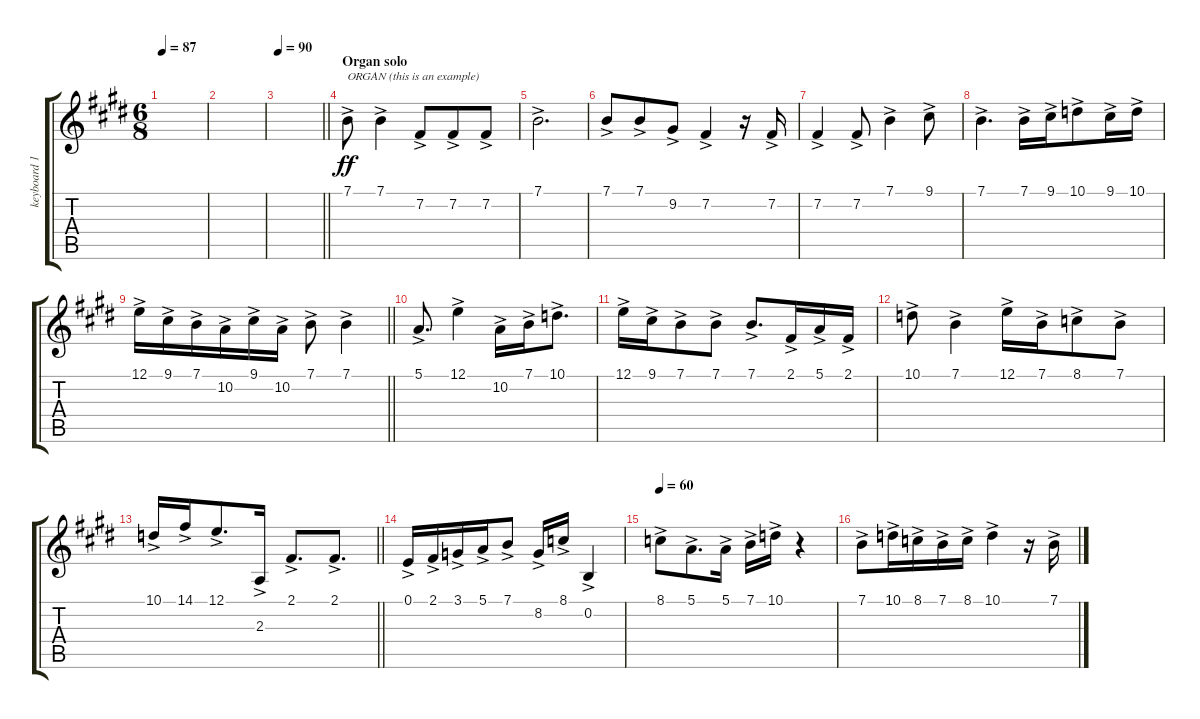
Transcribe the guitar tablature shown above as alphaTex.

\track ("keyboard 1" "keyboard 1") {instrument harpsichord}
\staff {score tabs}
\tuning (E4 B3 G3 D3 A2 E2) {hide}
\ts (6 8)
\tempo 87
\clef g2
\ks e
|
|
\tempo 90
\barLineRight lightlight
|
\section ("" "Organ solo")
7.1{ac}.8{txt "ORGAN (this is an example)" dy ff instrument electricpiano1} 7.1{ac}.4 7.2{ac}.8 7.2{ac}.8 7.2{ac}.8 |
7.1{ac}.2{d} |
7.1{ac}.8 7.1{ac}.8 9.2{ac}.8 7.2{ac}.4 r.16 7.2{ac}.16 |
7.2{ac}.4 7.2{ac}.8 7.1{ac}.4 9.1{ac}.8 |
7.1{ac}.4{d} 7.1{ac}.16 9.1{ac}.16 10.1{ac}.8 9.1{ac}.16 10.1{ac}.16 |
\barLineRight lightlight
12.1{ac}.16 9.1{ac}.16 7.1{ac}.16 10.2{ac}.16 9.1{ac}.16 10.2{ac}.16 7.1{ac}.8 7.1{ac}.4 |
5.1{ac}.8{d} 12.1{ac}.4 10.2{ac}.16 7.1{ac}.16 10.1{ac}.8{d} |
12.1{ac}.16 9.1{ac}.16 7.1{ac}.8 7.1{ac}.8 7.1{ac}.8{d} 2.1{ac}.16 5.1{ac}.16 2.1{ac}.16 |
10.1{ac}.8 7.1{ac}.4 12.1{ac}.16 7.1{ac}.16 8.1{ac}.8 7.1{ac}.8 |
\barLineRight lightlight
10.1{ac}.16 14.1{ac}.16 12.1{ac}.8{d} 2.3{ac}.16 2.1{ac}.8{d} 2.1{ac}.8{d} |
0.1{ac}.16 2.1{ac}.16 3.1{ac}.16 5.1{ac}.16 7.1{ac}.8 8.2{ac}.16 8.1{ac}.16 0.2{ac}.4 |
\tempo 60
8.1{ac}.8 5.1{ac}.8{d} 5.1{ac}.16 7.1{ac}.16 10.1{ac}.16 r.4 |
7.1{ac}.8 10.1{ac}.16 8.1{ac}.16 7.1{ac}.16 8.1{ac}.16 10.1{ac}.4 r.16 7.1{ac}.16
